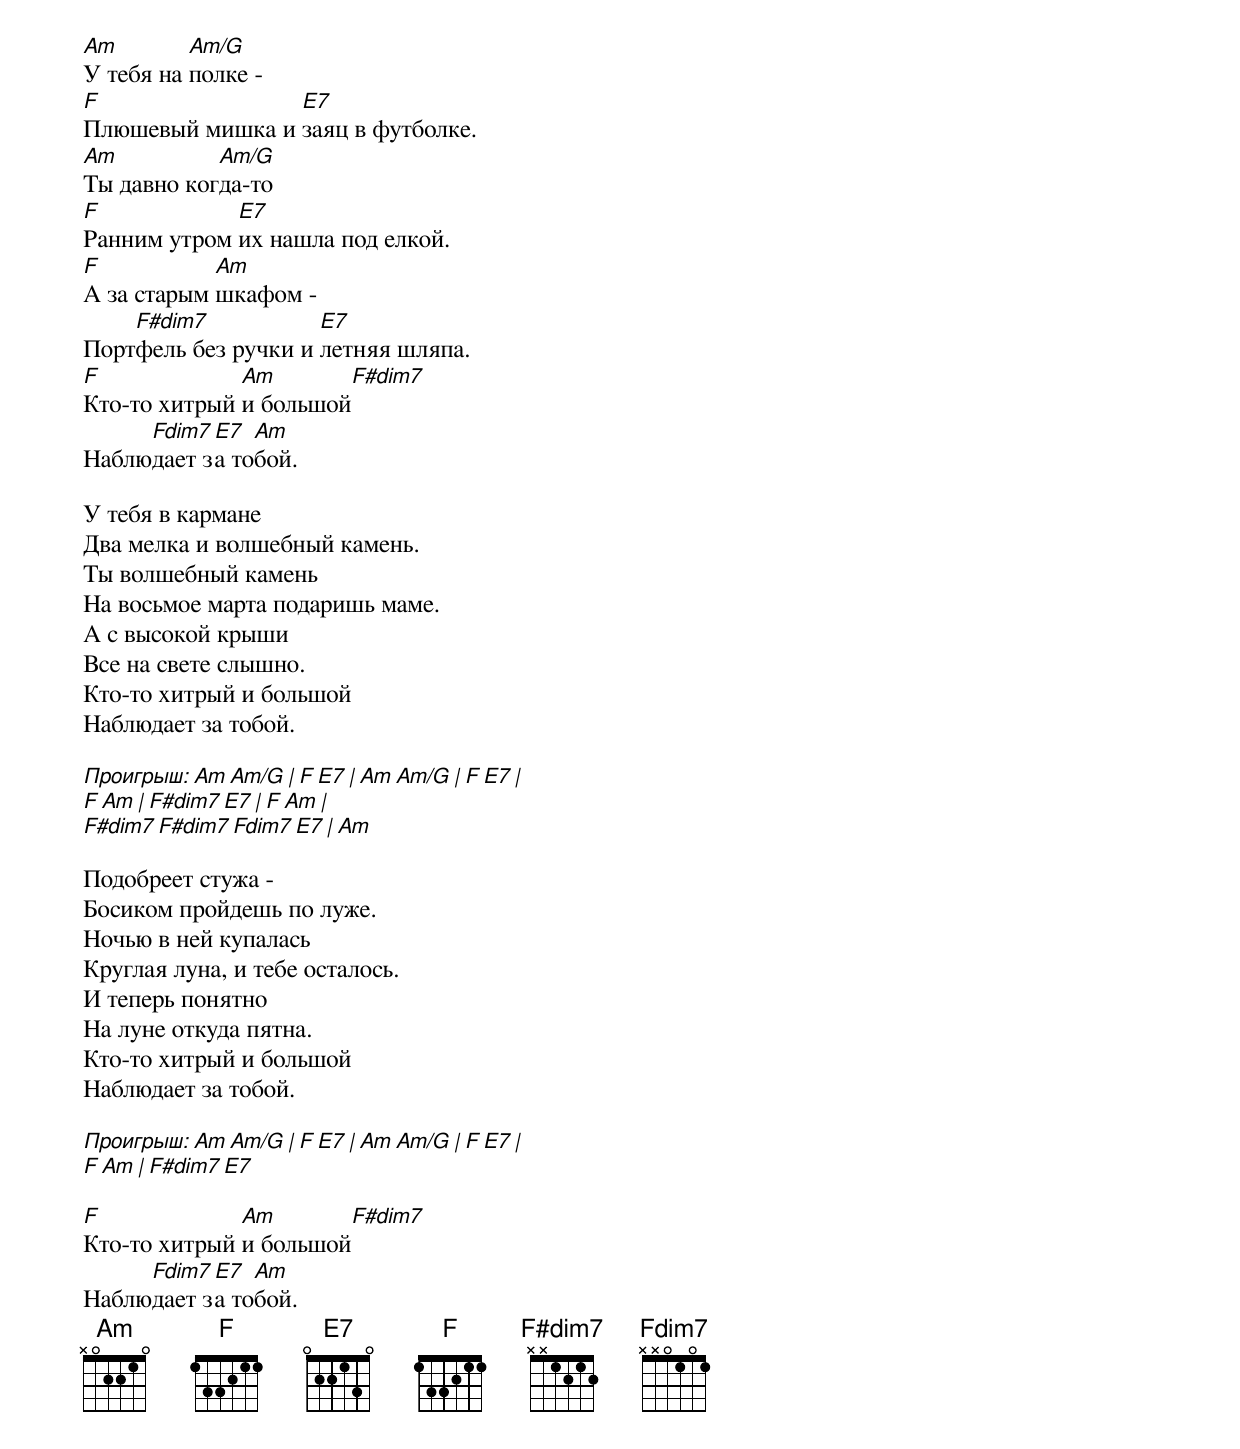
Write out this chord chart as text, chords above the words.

Am        Am/G
У тебя на полке -
F                E7
Плюшевый мишка и заяц в футболке.
Am          Am/G
Ты давно когда-то
F            E7
Ранним утром их нашла под елкой.
Fmaj        Am
А за старым шкафом -
    F#dim7           E7
Портфель без ручки и летняя шляпа.
Fmaj          Am        F#dim7
Кто-то хитрый и большой
     Fdim7 E7  Am
Наблюдает за тобой.

У тебя в кармане
Два мелка и волшебный камень.
Ты волшебный камень
На восьмое марта подаришь маме.
А с высокой крыши
Все на свете слышно.
Кто-то хитрый и большой
Наблюдает за тобой.

Проигрыш: Am Am/G | F E7 | Am Am/G | F E7 |
          Fmaj Am | F#dim7 E7 | Fmaj Am |
          F#dim7 F#dim7 Fdim7 E7 | Am

Подобреет стужа -
Босиком пройдешь по луже.
Ночью в ней купалась
Круглая луна, и тебе осталось.
И теперь понятно
На луне откуда пятна.
Кто-то хитрый и большой
Наблюдает за тобой.

Проигрыш: Am Am/G | F E7 | Am Am/G | F E7 |
          Fmaj Am | F#dim7 E7

Fmaj          Am        F#dim7
Кто-то хитрый и большой
     Fdim7 E7  Am
Наблюдает за тобой.
